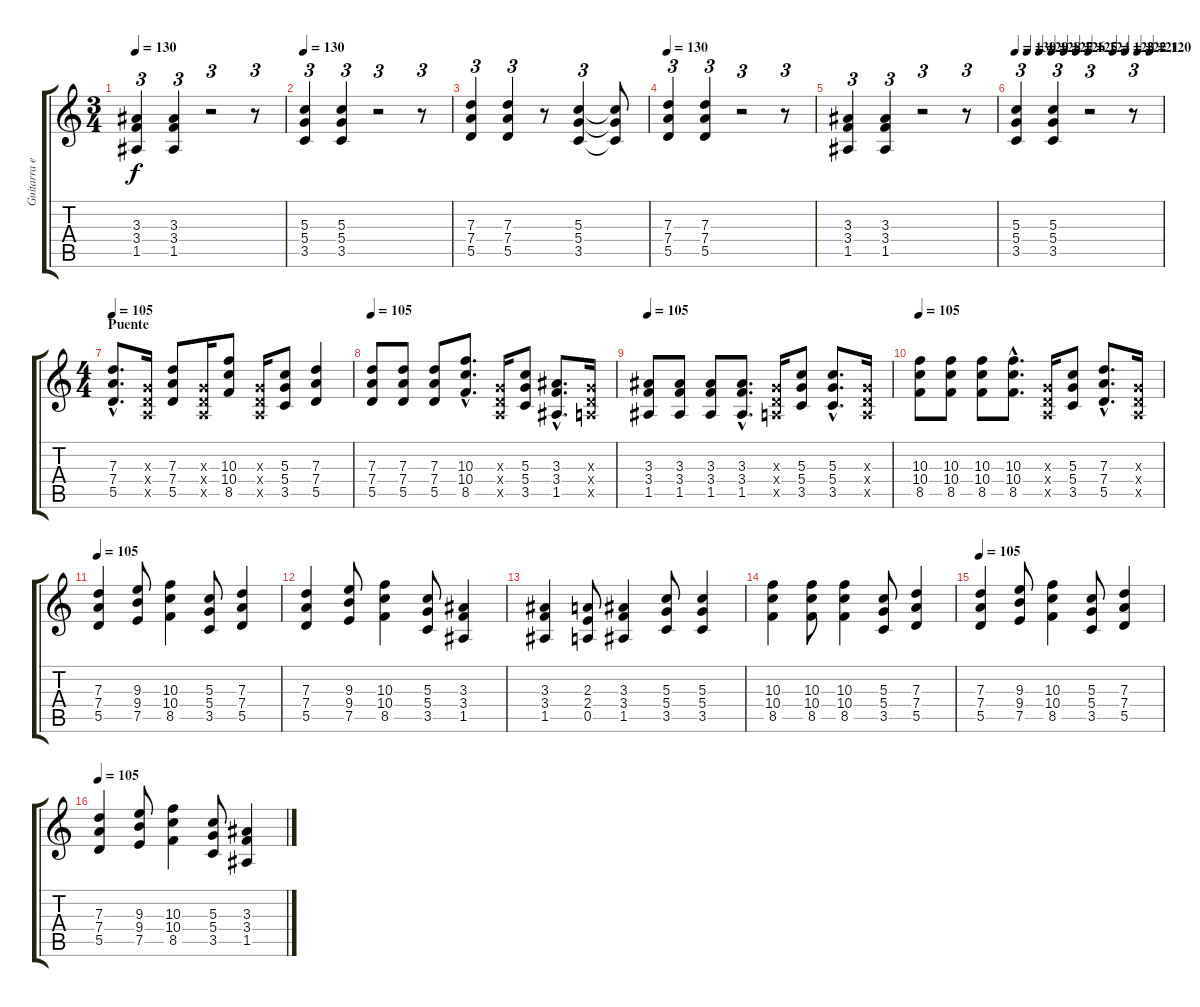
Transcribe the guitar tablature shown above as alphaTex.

\track ("Guitarra eléctrica 2" "Guitarra e") {instrument distortionguitar}
\staff {score tabs}
\tuning (E4 B3 G3 D3 A2 E2) {hide}
\ts (3 4)
\tempo 130
\clef g2
\ks c
(3.3 3.4 1.5).4{tu (3 2) dy f} (3.3 3.4 1.5).4{tu (3 2)} r.2{tu (3 2)} r.8{tu (3 2)} |
\tempo 130
(5.3 5.4 3.5).4{tu (3 2)} (5.3 5.4 3.5).4{tu (3 2)} r.2{tu (3 2)} r.8{tu (3 2)} |
(7.3 7.4 5.5).4{tu (3 2)} (7.3 7.4 5.5).4{tu (3 2)} r.8 (5.3 5.4 3.5).4{tu (3 2)} (5.3{t} 5.4{t} 3.5{t}).8 |
\tempo 130
(7.3 7.4 5.5).4{tu (3 2)} (7.3 7.4 5.5).4{tu (3 2)} r.2{tu (3 2)} r.8{tu (3 2)} |
(3.3 3.4 1.5).4{tu (3 2)} (3.3 3.4 1.5).4{tu (3 2)} r.2{tu (3 2)} r.8{tu (3 2)} |
\tempo 130
\tempo (129 0.08333333333333333)
\tempo (128 0.16666666666666666)
\tempo (127 0.25)
\tempo (126 0.3333333333333333)
\tempo (125 0.4166666666666667)
\tempo (124 0.5)
\tempo (123 0.6666666666666666)
\tempo (122 0.75)
\tempo (121 0.8333333333333334)
\tempo (120 0.9166666666666666)
(5.3 5.4 3.5).4{tu (3 2)} (5.3 5.4 3.5).4{tu (3 2)} r.2{tu (3 2)} r.8{tu (3 2)} |
\ts (4 4)
\section ("" "Puente")
\tempo 105
(7.3{hac} 7.4{hac} 5.5{hac}).8{d} (0.3{x} 0.4{x} 0.5{x}).16 (7.3 7.4 5.5).8 (0.3{x} 0.4{x} 0.5{x}).16 (10.3 10.4 8.5).8 (0.3{x} 0.4{x} 0.5{x}).16 (5.3 5.4 3.5).8 (7.3 7.4 5.5).4 |
\tempo 105
(7.3 7.4 5.5).8 (7.3 7.4 5.5).8 (7.3 7.4 5.5).8 (10.3{hac} 10.4{hac} 8.5{hac}).8{d} (0.3{x} 0.4{x} 0.5{x}).16 (5.3 5.4 3.5).8 (3.3{hac} 3.4{hac} 1.5{hac}).8{d} (0.3{x} 0.4{x} 0.5{x}).16 |
\tempo 105
(3.3 3.4 1.5).8 (3.3 3.4 1.5).8 (3.3 3.4 1.5).8 (3.3{hac} 3.4{hac} 1.5{hac}).8{d} (0.3{x} 0.4{x} 0.5{x}).16 (5.3 5.4 3.5).8 (5.3{hac} 5.4{hac} 3.5{hac}).8{d} (0.3{x} 0.4{x} 0.5{x}).16 |
\tempo 105
(10.3 10.4 8.5).8 (10.3 10.4 8.5).8 (10.3 10.4 8.5).8 (10.3{hac} 10.4{hac} 8.5{hac}).8{d} (0.3{x} 0.4{x} 0.5{x}).16 (5.3 5.4 3.5).8 (7.3{hac} 7.4{hac} 5.5{hac}).8{d} (0.3{x} 0.4{x} 0.5{x}).16 |
\tempo 105
(7.3 7.4 5.5).4{volume 11} (9.3 9.4 7.5).8 (10.3 10.4 8.5).4 (5.3 5.4 3.5).8 (7.3 7.4 5.5).4 |
(7.3 7.4 5.5).4 (9.3 9.4 7.5).8 (10.3 10.4 8.5).4 (5.3 5.4 3.5).8 (3.3 3.4 1.5).4 |
(3.3 3.4 1.5).4 (2.3 2.4 0.5).8 (3.3 3.4 1.5).4 (5.3 5.4 3.5).8 (5.3 5.4 3.5).4 |
(10.3 10.4 8.5).4 (10.3 10.4 8.5).8 (10.3 10.4 8.5).4 (5.3 5.4 3.5).8 (7.3 7.4 5.5).4 |
\tempo 105
(7.3 7.4 5.5).4{volume 11} (9.3 9.4 7.5).8 (10.3 10.4 8.5).4 (5.3 5.4 3.5).8 (7.3 7.4 5.5).4 |
\tempo 105
(7.3 7.4 5.5).4 (9.3 9.4 7.5).8 (10.3 10.4 8.5).4 (5.3 5.4 3.5).8 (3.3 3.4 1.5).4
